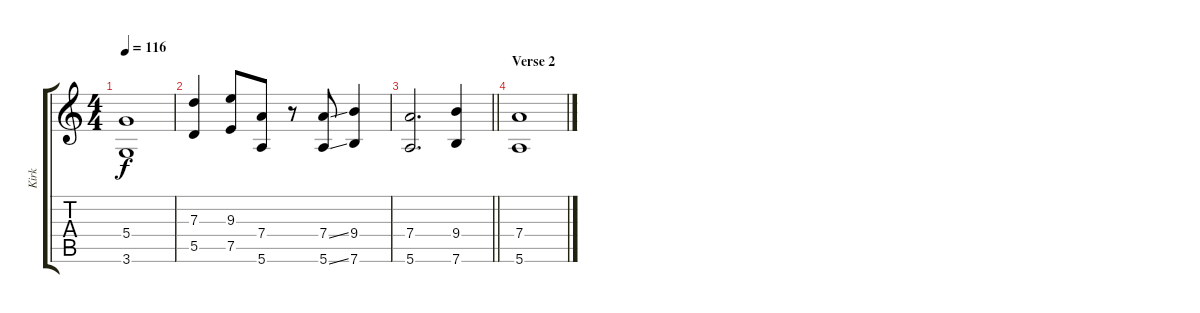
\track ("Kirk" "Kirk") {instrument distortionguitar}
\staff {score tabs}
\tuning (E4 B3 G3 D3 A2 E2) {hide}
\ts (4 4)
\tempo 116
\clef g2
\ks c
(5.4 3.6).1{dy f} |
(7.3 5.5).4 (9.3 7.5).8 (7.4 5.6).8 r.8 (7.4{ss} 5.6{ss}).8 (9.4 7.6).4 |
\barLineRight lightlight
(7.4 5.6).2{d} (9.4 7.6).4 |
\section ("" "Verse 2")
(7.4 5.6).1
